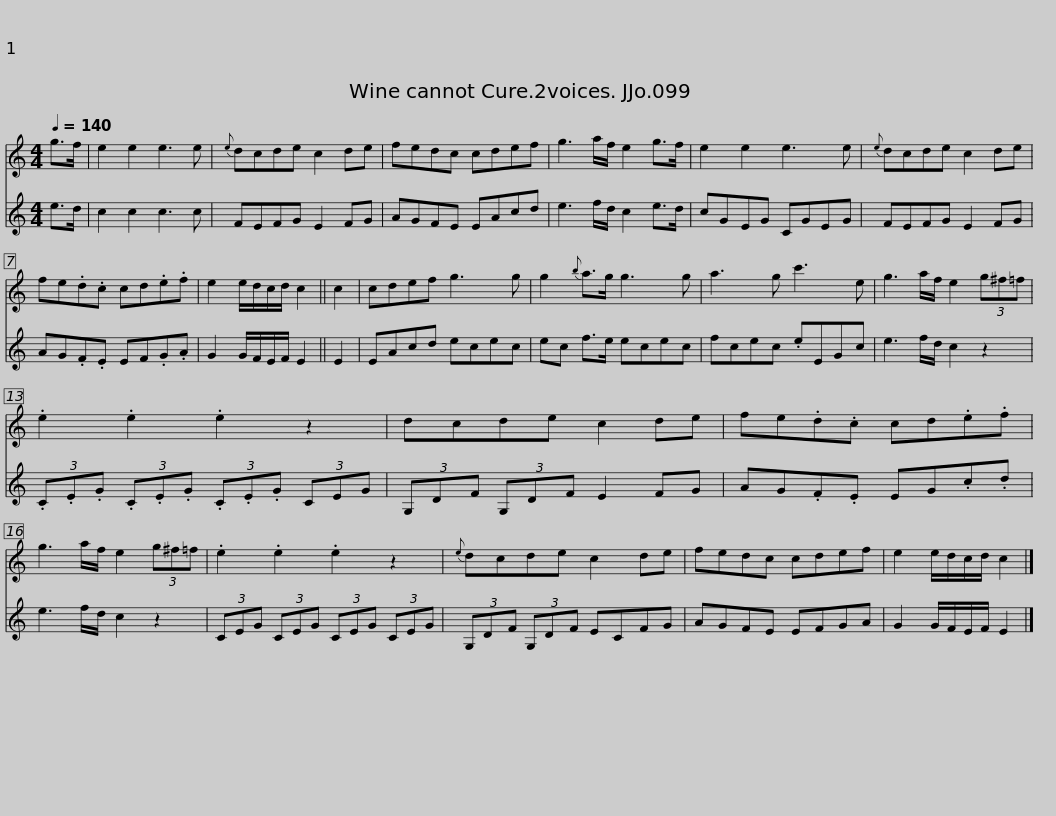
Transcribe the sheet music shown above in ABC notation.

X:1
%%score 1 2
L:1/8
Q:1/4=140
M:4/4
I:linebreak $
K:C
V:1 treble
V:2 treble
V:1
 g>f | e2 e2 e3 e |{e} dcde c2 de | fedc cdef | g3 a/f/ e2 g>f |$ %5
 e2 e2 e3 e |{e} dcde c2 de | fe.d.c cd.e.f | e2 e/d/c/d/ c2 ||$ c2 | %10
 cdef g3 g | g2{b} a>g g3 g | a3 g c'3 e | g3 a/f/ e2 (3g^f=f |$ .e2 .e2 .e2 z2 | %15
 dcde c2 de | fe.d.c cd.e.f | g3 a/f/ e2 (3g^f=f |$ .e2 .e2 .e2 z2 |{e} dcde c2 de | %20
 fedc cdef | e2 e/d/c/d/ c2 |] %22
V:2
 e>d | c2 c2 c3 c | FEFG E2 FG | AGFE EAcd | e3 f/d/ c2 e>d |$ %5
 cGEG CGEG | FEFG E2 FG | AG.F.E EF.G.A | G2 G/F/E/F/ E2 ||$ E2 | %10
 EAcd ecec | ec f>e ecec | fcec .eEGc | e3 f/d/ c2 z2 |$ (3.C.E.G (3.C.E.G (3.C.E.G (3CEG | %15
 (3G,DF (3G,DF E2 FG | AG.F.E EG.c.d | e3 f/d/ c2 z2 |$ (3CEG (3CEG (3CEG (3CEG | (3G,DF (3G,DF ECFG | %20
 AGFE EFGA | G2 G/F/E/F/ E2 |] %22
